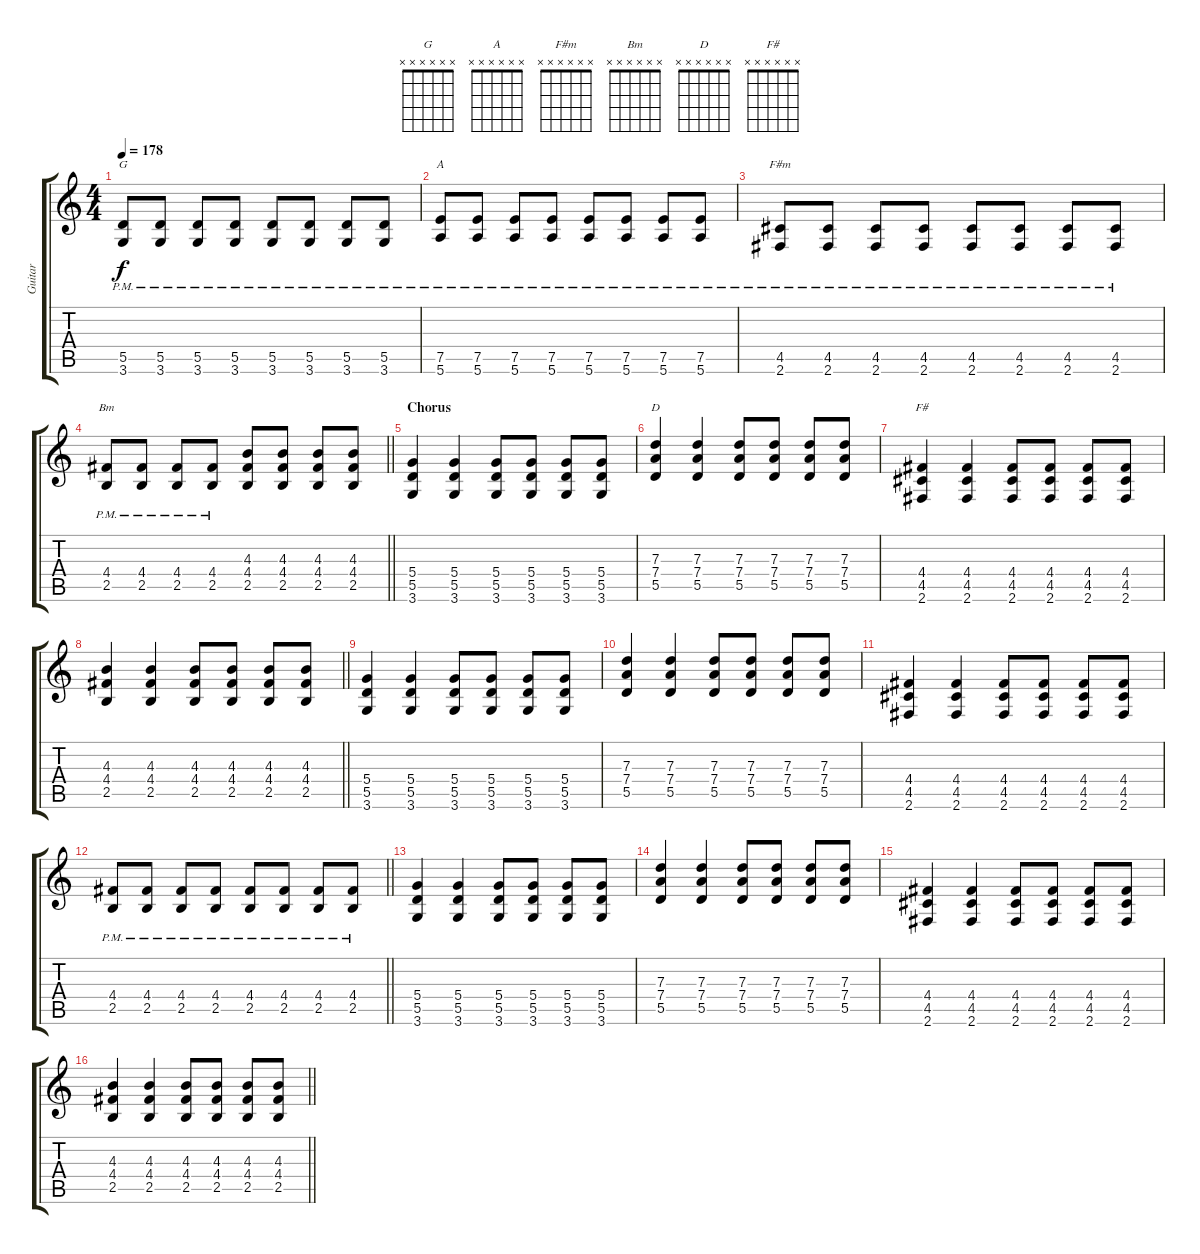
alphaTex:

\track ("Guitar" "Guitar") {instrument distortionguitar}
\staff {score tabs}
\tuning (E4 B3 G3 D3 A2 E2) {hide}
\chord ("G" x x x x x x)
\chord ("A" x x x x x x)
\chord ("F#m" x x x x x x)
\chord ("Bm" x x x x x x)
\chord ("D" x x x x x x)
\chord ("F#" x x x x x x)
\ts (4 4)
\tempo 178
\clef g2
\ks c
(5.5{pm} 3.6{pm}).8{ch "G" dy f} (5.5{pm} 3.6{pm}).8 (5.5{pm} 3.6{pm}).8 (5.5{pm} 3.6{pm}).8 (5.5{pm} 3.6{pm}).8 (5.5{pm} 3.6{pm}).8 (5.5{pm} 3.6{pm}).8 (5.5{pm} 3.6{pm}).8 |
(7.5{pm} 5.6{pm}).8{ch "A"} (7.5{pm} 5.6{pm}).8 (7.5{pm} 5.6{pm}).8 (7.5{pm} 5.6{pm}).8 (7.5{pm} 5.6{pm}).8 (7.5{pm} 5.6{pm}).8 (7.5{pm} 5.6{pm}).8 (7.5{pm} 5.6{pm}).8 |
(4.5{pm} 2.6{pm}).8{ch "F#m"} (4.5{pm} 2.6{pm}).8 (4.5{pm} 2.6{pm}).8 (4.5{pm} 2.6{pm}).8 (4.5{pm} 2.6{pm}).8 (4.5{pm} 2.6{pm}).8 (4.5{pm} 2.6{pm}).8 (4.5{pm} 2.6{pm}).8 |
\barLineRight lightlight
(4.4{pm} 2.5{pm}).8{ch "Bm"} (4.4{pm} 2.5{pm}).8 (4.4{pm} 2.5{pm}).8 (4.4{pm} 2.5{pm}).8 (4.3 4.4 2.5).8 (4.3 4.4 2.5).8 (4.3 4.4 2.5).8 (4.3 4.4 2.5).8 |
\section ("" "Chorus")
(5.4 5.5 3.6).4 (5.4 5.5 3.6).4 (5.4 5.5 3.6).8 (5.4 5.5 3.6).8 (5.4 5.5 3.6).8 (5.4 5.5 3.6).8 |
(7.3 7.4 5.5).4{ch "D"} (7.3 7.4 5.5).4 (7.3 7.4 5.5).8 (7.3 7.4 5.5).8 (7.3 7.4 5.5).8 (7.3 7.4 5.5).8 |
(4.4 4.5 2.6).4{ch "F#"} (4.4 4.5 2.6).4 (4.4 4.5 2.6).8 (4.4 4.5 2.6).8 (4.4 4.5 2.6).8 (4.4 4.5 2.6).8 |
\barLineRight lightlight
(4.3 4.4 2.5).4 (4.3 4.4 2.5).4 (4.3 4.4 2.5).8 (4.3 4.4 2.5).8 (4.3 4.4 2.5).8 (4.3 4.4 2.5).8 |
(5.4 5.5 3.6).4 (5.4 5.5 3.6).4 (5.4 5.5 3.6).8 (5.4 5.5 3.6).8 (5.4 5.5 3.6).8 (5.4 5.5 3.6).8 |
(7.3 7.4 5.5).4 (7.3 7.4 5.5).4 (7.3 7.4 5.5).8 (7.3 7.4 5.5).8 (7.3 7.4 5.5).8 (7.3 7.4 5.5).8 |
(4.4 4.5 2.6).4 (4.4 4.5 2.6).4 (4.4 4.5 2.6).8 (4.4 4.5 2.6).8 (4.4 4.5 2.6).8 (4.4 4.5 2.6).8 |
\barLineRight lightlight
(4.4{pm} 2.5{pm}).8 (4.4{pm} 2.5{pm}).8 (4.4{pm} 2.5{pm}).8 (4.4{pm} 2.5{pm}).8 (4.4{pm} 2.5{pm}).8 (4.4{pm} 2.5{pm}).8 (4.4{pm} 2.5{pm}).8 (4.4{pm} 2.5{pm}).8 |
(5.4 5.5 3.6).4 (5.4 5.5 3.6).4 (5.4 5.5 3.6).8 (5.4 5.5 3.6).8 (5.4 5.5 3.6).8 (5.4 5.5 3.6).8 |
(7.3 7.4 5.5).4 (7.3 7.4 5.5).4 (7.3 7.4 5.5).8 (7.3 7.4 5.5).8 (7.3 7.4 5.5).8 (7.3 7.4 5.5).8 |
(4.4 4.5 2.6).4 (4.4 4.5 2.6).4 (4.4 4.5 2.6).8 (4.4 4.5 2.6).8 (4.4 4.5 2.6).8 (4.4 4.5 2.6).8 |
\barLineRight lightlight
(4.3 4.4 2.5).4 (4.3 4.4 2.5).4 (4.3 4.4 2.5).8 (4.3 4.4 2.5).8 (4.3 4.4 2.5).8 (4.3 4.4 2.5).8
